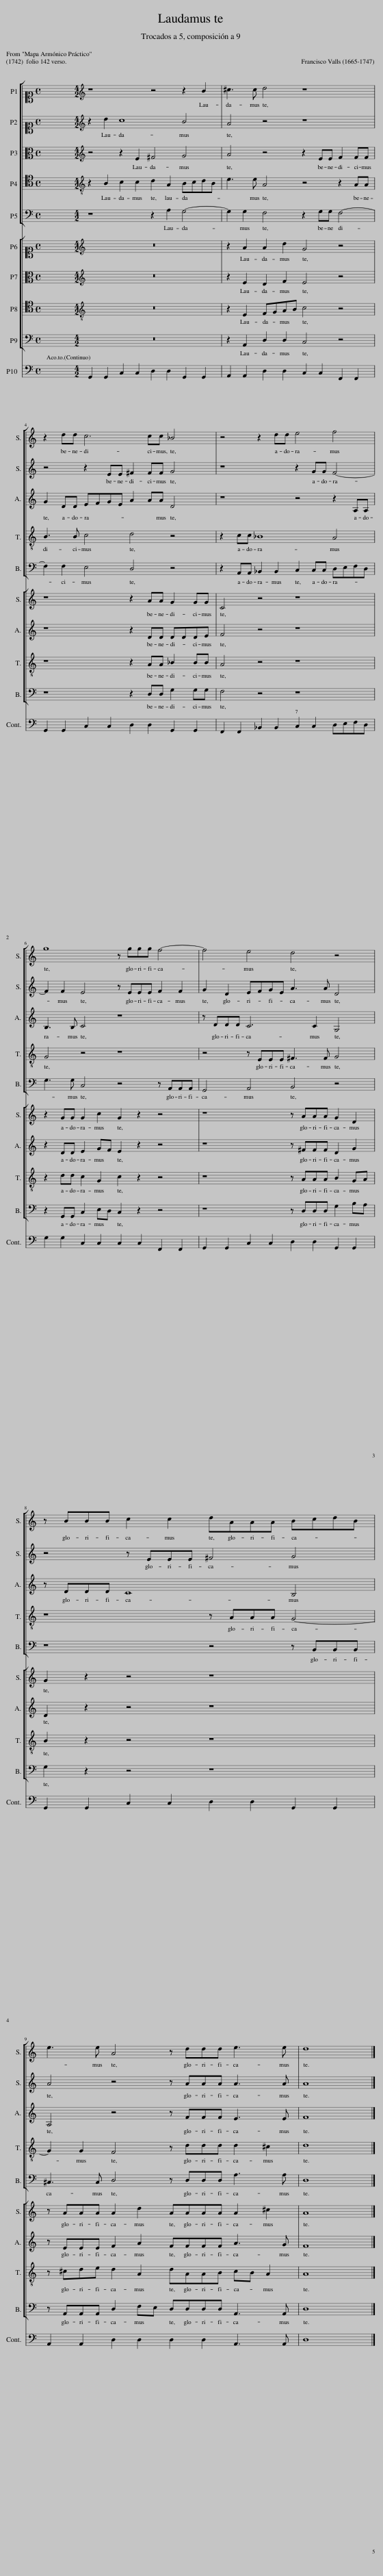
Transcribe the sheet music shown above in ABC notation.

X:1
%%score [ 1 2 3 4 5 ] [ 6 7 8 9 ] 10
L:1/8
M:4/4
I:linebreak $
K:C
V:1 alto1
V:2 alto1
V:3 alto
V:4 tenor transpose=-12
V:5 bass
V:6 alto1
V:7 alto
V:8 tenor transpose=-12
V:9 bass
V:10 bass
V:1
 x8 |[M:4/2][K:treble] z8 z4 z2 B2 | ^c3 c d4 z8 |$ z2 dd c6 cc _B4 | z4 z2 dd e4 f4 |$ %5
 g8 z ggg f4- | f4 e4 d4 z4 |$ z BBB c2 c2 dAAA BcdB |$ e3 e A4 z ddd e3 e | d8 |] %10
V:2
 x8 |[M:4/2][K:treble] z2 d2 c8 B4 | A4 z4 z8 |$ z4 z2 EE ^F2 FF G4 | z8 z2 GG F4- |$ %5
 F2 F2 E4 z EEE F2 F2 | G2 D2 EFGE A3 A D4 |$ z4 z EEE ^F4 G4 |$ A4 z4 z AAA A3 A | A8 |] %10
V:3
 x8 |[M:4/2][K:treble] z4 z2 E2 ^F4 G4 | A4 z4 z2 EE F2 FF |$ G2 DD EFGE A2 AA D4 | z8 z4 z2 A,A, |$ %5
 B,3 B, C4 z8 | z DDD C6 C2 G,4 |$ z DDD C8 B,4 |$ A,4 z4 z FFF E3 E | F8 |] %10
V:4
 x8 |[M:4/2][K:treble-8] z2 B2 c2 c2 d2 A2 BcdB | e3 e A4 z4 z2 AA |$ B3 B c4 d4 z4 | z2 cc _B8 A4 |$ %5
 G4 z4 z8 | z4 z EEE ^F3 F G4 |$ z8 z AAA G4- |$ G2 G2 F4 z ddd d2 ^c2 | d8 |] %10
V:5
 x8 |[M:4/2] z8 z2 A,2 G,4- | G,2 G,2 F,4 z2 G,G, F,4- |$ F,2 F,2 E,4 D,4 z4 | z2 A,,A,, _B,,2 B,,2 C,2 C,C, D,E,F,D, |$ %5
 G,3 G, C,4 z4 z A,,A,,A,, | G,,4 A,,4 B,,4 z4 |$ z8 z4 z B,,B,,B,, |$ ^C,3 C, D,4 z D,D,D, A,3 A, | D,8 |] %10
V:6
 x8 |[M:4/2][K:treble] z16 | z2 A2 A2 d2 G4 z4 |$ z8 z2 AA G2 GG | C4 z4 z8 |$ %5
 z2 GG G2 c2 G2 z2 z4 | z8 z AAA G2 D2 |$ G2 z2 z4 z8 |$ z AAA A2 d2 AAAA A2 ^c2 | A8 |] %10
V:7
 x8 |[M:4/2][K:treble] z16 | z2 E2 D2 F2 E4 z4 |$ z8 z2 DD DDDE | F4 z4 z8 |$ %5
 z2 DD E2 GF E2 z2 z4 | z8 z ^FFF D2 G2 |$ D2 z2 z4 z8 |$ z EEE F2 A2 FFFF A3 G | F8 |] %10
V:8
 x8 |[M:4/2][K:treble-8] z16 | z2 E2 FGAB c4 z4 |$ z8 z2 AA _B2 BB | A4 z4 z8 |$ %5
 z2 dd c2 G2 c2 z2 z4 | z8 z AAA B2 GA |$ B2 z2 z4 z8 |$ z ^cde d2 A2 dAAB cB A2 | A8 |] %10
V:9
 x8 |[M:4/2] z16 | z2 A,,2 D,2 D,2 C,4 z4 |$ z8 z2 D,D, G,2 G,G, | F,4 z4 z8 |$ %5
 z2 G,,G,, C,2 E,D, C,2 z2 z4 | z8 z D,D,D, G,2 B,A, |$ G,2 z2 z4 z8 |$ z A,,A,,A,, D,2 F,E, D,D,D,D, A,,3 A,, | D,8 |] %10
V:10
 x8 |[M:4/2] G,,2 G,,2 C,2 C,2 D,2 D,2 G,,2 G,,2 | A,,2 A,,2 D,2 D,2 C,2 C,2 F,,2 F,,2 |$ G,,2 G,,2 C,2 C,2 D,2 D,2 G,,2 G,,2 | F,,2 F,,2 _B,,2 B,,2 C,2 C,2 D,E,F,D, |$ %5
 G,2 G,2 C,2 C,2 C,2 C,2 F,,2 F,,2 | G,,2 G,,2 C,2 C,2 D,2 D,2 G,,2 G,,2 |$ G,,2 G,,2 C,2 C,2 D,2 D,2 G,,2 G,,2 |$ A,,2 A,,2 D,2 D,2 D,2 D,2 A,,3 A,, | D,8 |] %10
